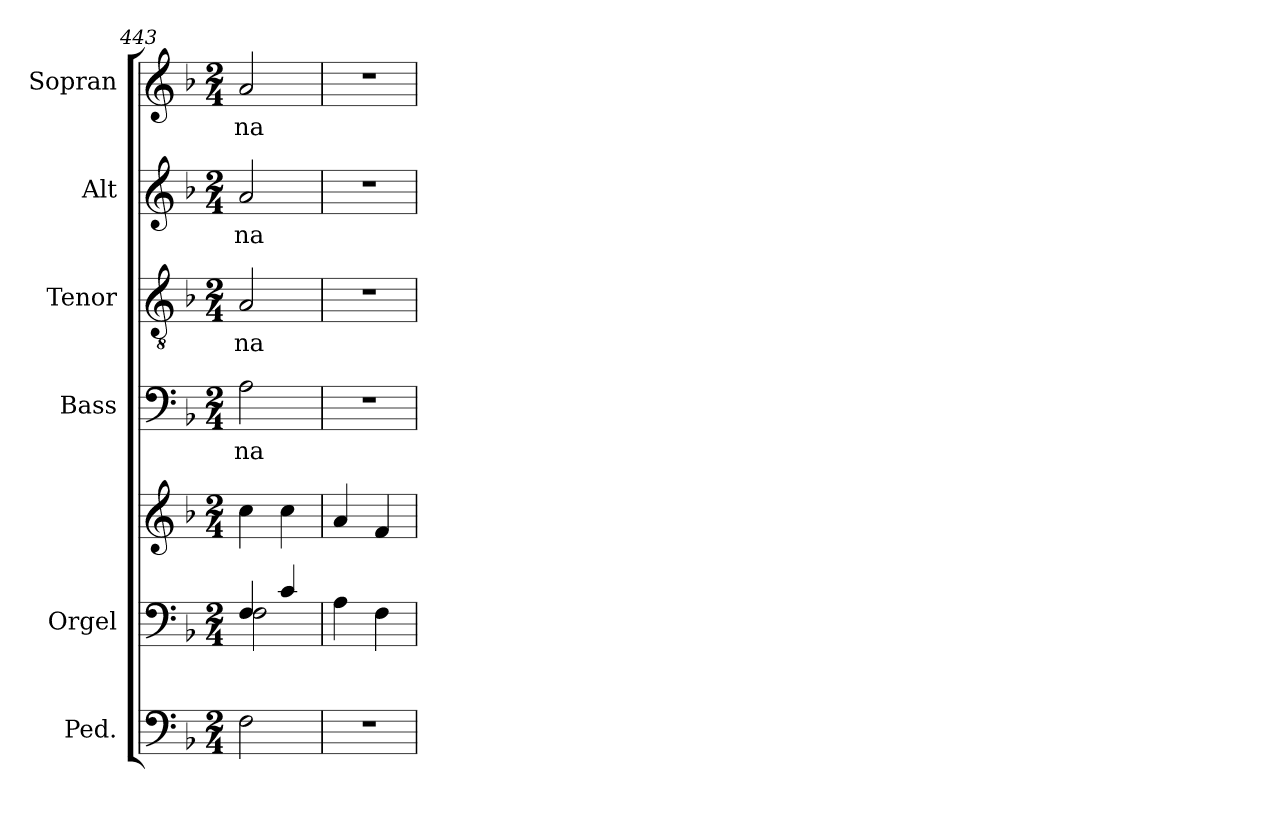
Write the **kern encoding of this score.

**kern	**kern	**kern	**kern	**text	**kern	**text	**kern	**text	**kern	**text
*part6	*part5	*part5	*part4	*part4	*part3	*part3	*part2	*part2	*part1	*part1
*staff7	*staff6	*staff5	*staff4	*staff4	*staff3	*staff3	*staff2	*staff2	*staff1	*staff1
*I"Ped.	*I"Orgel	*	*I"Bass	*	*I"Tenor	*	*I"Alt	*	*I"Sopran	*
*	*I'Org.	*	*I'B.	*	*I'T.	*	*I'A.	*	*I'S.	*
*clefF4	*clefF4	*clefG2	*clefF4	*	*clefGv2	*	*clefG2	*	*clefG2	*
*ITrd7c12	*	*	*	*	*	*	*	*	*	*
*k[b-]	*k[b-]	*k[b-]	*k[b-]	*	*k[b-]	*	*k[b-]	*	*k[b-]	*
*F:	*F:	*F:	*F:	*	*F:	*	*F:	*	*F:	*
*M2/4	*M2/4	*M2/4	*M2/4	*	*M2/4	*	*M2/4	*	*M2/4	*
=443	=443	=443	=443	=443	=443	=443	=443	=443	=443	=443
*	*^	*	*	*	*	*	*	*	*	*
!	!	!	!	!	!LO:LY:b	!	!LO:LY:b	!	!LO:LY:b	!	!LO:LY:b
2FF\	4F/	2F\	4cc\	2A\	-na	2A/	-na	2a/	-na	2a/	-na
.	4c/	.	4cc\	.	.	.	.	.	.	.	.
*	*v	*v	*	*	*	*	*	*	*	*	*
=444	=444	=444	=444	=444	=444	=444	=444	=444	=444	=444
2r	4A\	4a/	2r	.	2r	.	2r	.	2r	.
.	4F\	4f/	.	.	.	.	.	.	.	.
=	=	=	=	=	=	=	=	=	=	=
*-	*-	*-	*-	*-	*-	*-	*-	*-	*-	*-
